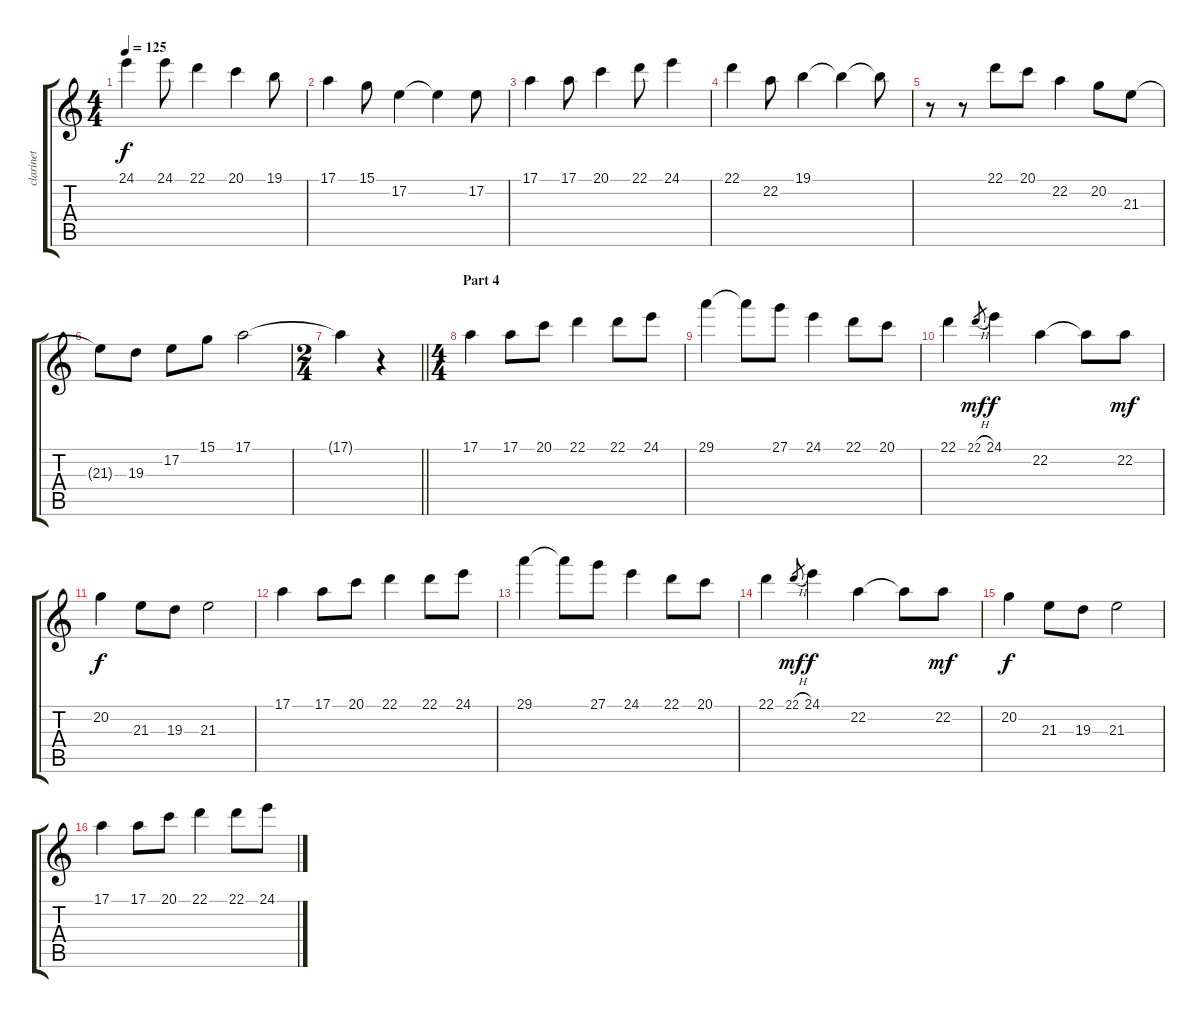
\track ("clarinet" "clarinet") {instrument clarinet}
\staff {score tabs}
\tuning (E4 B3 G3 D3 A2 E2) {hide}
\ts (4 4)
\tempo 125
\clef g2
\ks c
24.1.4{dy f} 24.1.8 22.1.4 20.1.4 19.1.8 |
17.1.4 15.1.8 17.2.4 17.2{t}.4 17.2.8 |
17.1.4 17.1.8 20.1.4 22.1.8 24.1.4 |
22.1.4 22.2.8 19.1.4 19.1{t}.4 19.1{t}.8 |
r.8 r.8 22.1.8 20.1.8 22.2.4 20.2.8 21.3.8 |
21.3{t}.8 19.3.8 17.2.8 15.1.8 17.1.2 |
\ts (2 4)
\barLineRight lightlight
17.1{t}.4 r.4 |
\ts (4 4)
\section ("" "Part 4")
17.1.4 17.1.8 20.1.8 22.1.4 22.1.8 24.1.8 |
29.1.4 29.1{t}.8 27.1.8 24.1.4 22.1.8 20.1.8 |
22.1.4 22.1{h}.8{gr dy mf} 24.1.4{dy f} 22.2.4 22.2{t}.8 22.2.8{dy mf} |
20.2.4{dy f} 21.3.8 19.3.8 21.3.2 |
17.1.4{volume 6} 17.1.8 20.1.8 22.1.4 22.1.8 24.1.8 |
29.1.4 29.1{t}.8 27.1.8 24.1.4 22.1.8 20.1.8 |
22.1.4 22.1{h}.8{gr dy mf} 24.1.4{dy f} 22.2.4 22.2{t}.8 22.2.8{dy mf} |
20.2.4{dy f} 21.3.8 19.3.8 21.3.2 |
17.1.4{volume 3} 17.1.8 20.1.8 22.1.4 22.1.8 24.1.8
